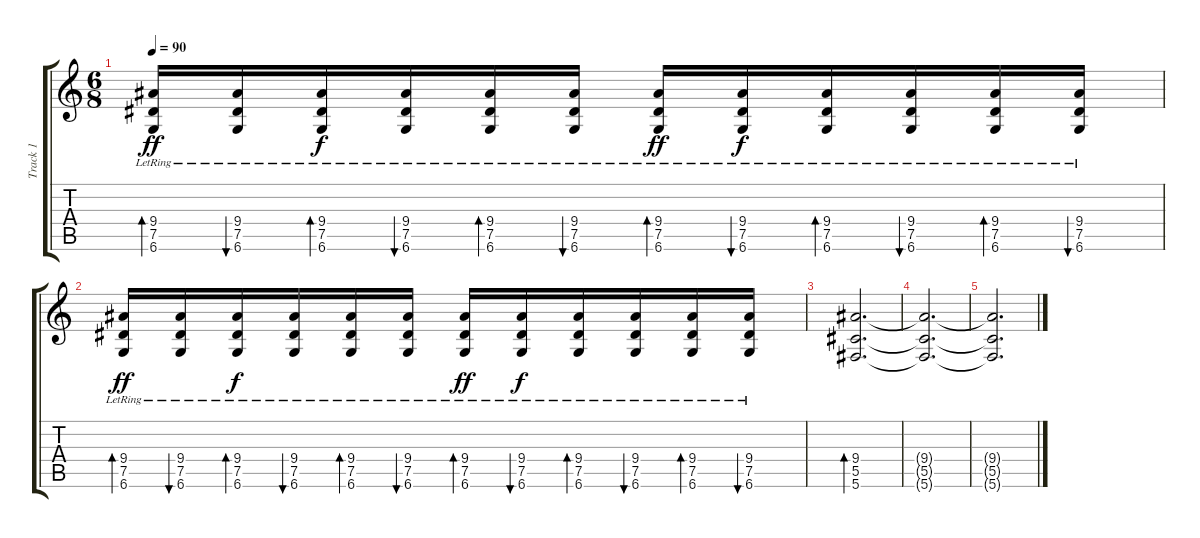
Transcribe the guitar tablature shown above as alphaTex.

\track ("Track 1" "Track 1") {instrument acousticguitarsteel}
\staff {score tabs}
\tuning (Eb4 Bb3 Gb3 Db3 Ab2 Db2) {hide}
\ts (6 8)
\tempo 90
\clef g2
\ks c
(9.4{lr} 7.5{lr} 6.6{lr}).16{bd 120 dy ff} (9.4{lr} 7.5{lr} 6.6{lr}).16{bu 60} (9.4 7.5{lr} 6.6{lr}).16{bd 60 dy f} (9.4 7.5{lr} 6.6{lr}).16{bu 60} (9.4 7.5{lr} 6.6{lr}).16{bd 60} (9.4 7.5{lr} 6.6{lr}).16{bu 60} (9.4{lr} 7.5{lr} 6.6{lr}).16{bd 60 dy ff} (9.4{lr} 7.5{lr} 6.6{lr}).16{bu 60 dy f} (9.4 7.5{lr} 6.6{lr}).16{bd 60} (9.4 7.5{lr} 6.6{lr}).16{bu 60} (9.4 7.5{lr} 6.6{lr}).16{bd 60} (9.4 7.5{lr} 6.6{lr}).16{bu 60} |
(9.4{lr} 7.5{lr} 6.6{lr}).16{bd 120 dy ff} (9.4{lr} 7.5{lr} 6.6{lr}).16{bu 60} (9.4 7.5{lr} 6.6{lr}).16{bd 60 dy f} (9.4 7.5{lr} 6.6{lr}).16{bu 60} (9.4 7.5{lr} 6.6{lr}).16{bd 60} (9.4 7.5{lr} 6.6{lr}).16{bu 60} (9.4{lr} 7.5{lr} 6.6{lr}).16{bd 60 dy ff} (9.4{lr} 7.5{lr} 6.6{lr}).16{bu 60 dy f} (9.4 7.5{lr} 6.6{lr}).16{bd 60} (9.4 7.5{lr} 6.6{lr}).16{bu 60} (9.4 7.5{lr} 6.6{lr}).16{bd 60} (9.4 7.5{lr} 6.6{lr}).16{bu 60} |
(9.4 5.5 5.6).2{d bd 120} |
(9.4{t} 5.5{t} 5.6{t}).2{d} |
(9.4{t} 5.5{t} 5.6{t}).2{d}
